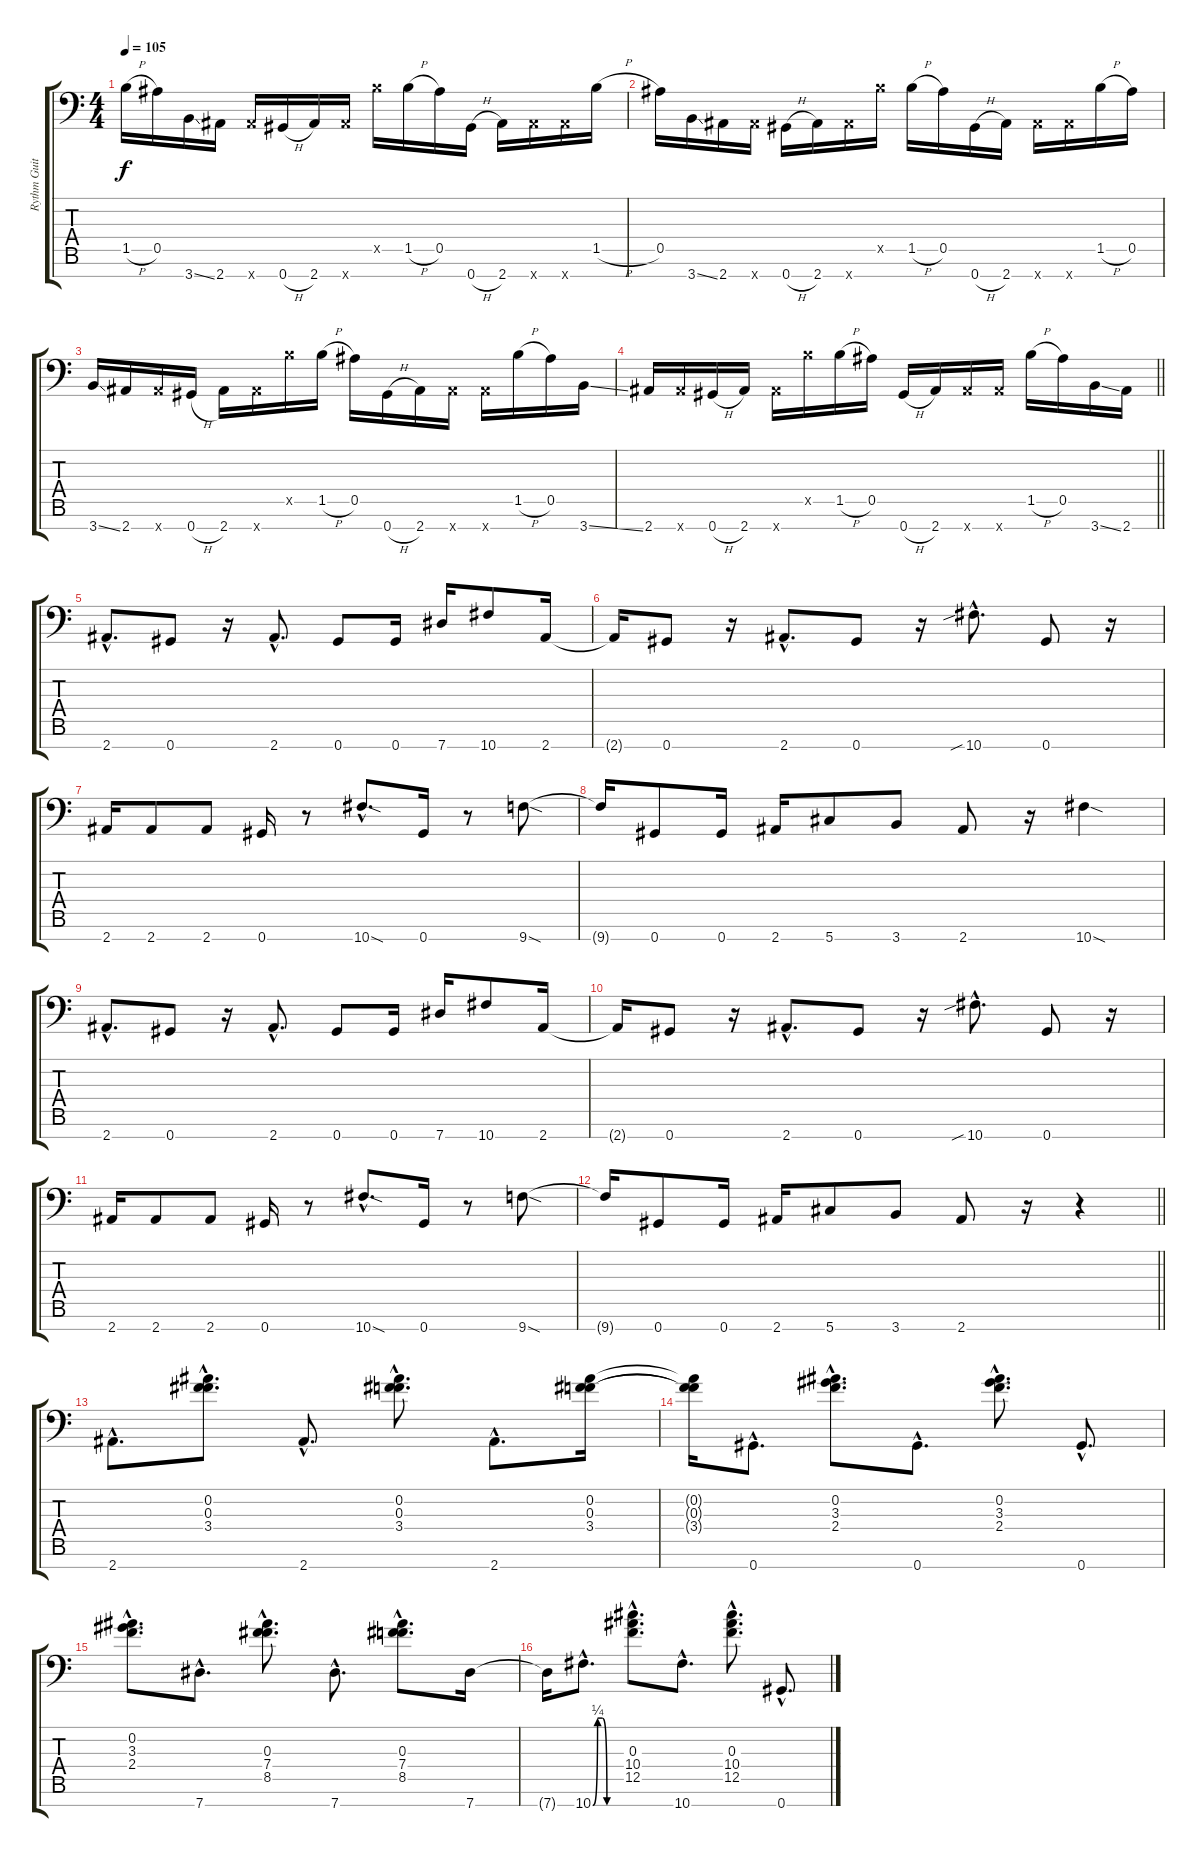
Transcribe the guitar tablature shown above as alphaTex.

\track ("Rythm Guitar #2" "Rythm Guit") {instrument distortionguitar}
\staff {score tabs}
\tuning (Eb4 Bb3 F3 Eb3 Bb2 F2 Ab1) {hide}
\ts (4 4)
\tempo 105
\clef f4
\ks c
1.5{h}.16{dy f} 0.5.16 3.7{ss}.16 2.7.16 2.7{x}.16 0.7{h}.16 2.7.16 2.7{x}.16 1.5{x}.16 1.5{h}.16 0.5.16 0.7{h}.16 2.7.16 2.7{x}.16 2.7{x}.16 1.5{h}.16 |
0.5.16 3.7{ss}.16 2.7.16 2.7{x}.16 0.7{h}.16 2.7.16 2.7{x}.16 1.5{x}.16 1.5{h}.16 0.5.16 0.7{h}.16 2.7.16 2.7{x}.16 2.7{x}.16 1.5{h}.16 0.5.16 |
3.7{ss}.16 2.7.16 2.7{x}.16 0.7{h}.16 2.7.16 2.7{x}.16 1.5{x}.16 1.5{h}.16 0.5.16 0.7{h}.16 2.7.16 2.7{x}.16 2.7{x}.16 1.5{h}.16 0.5.16 3.7{ss}.16 |
\barLineRight lightlight
2.7.16 2.7{x}.16 0.7{h}.16 2.7.16 2.7{x}.16 1.5{x}.16 1.5{h}.16 0.5.16 0.7{h}.16 2.7.16 2.7{x}.16 2.7{x}.16 1.5{h}.16 0.5.16 3.7{ss}.16 2.7.16 |
\section ("" "")
2.7{hac}.8{d} 0.7.8 r.16 2.7{hac}.8{d} 0.7.8 0.7.16 7.7.16 10.7.8 2.7.16 |
2.7{t}.16 0.7.8 r.16 2.7{hac}.8{d} 0.7.8 r.16 10.7{sib hac}.8{d} 0.7.8 r.16 |
2.7.16 2.7.8 2.7.8 0.7.16 r.8 10.7{sod hac}.8{d} 0.7.16 r.8 9.7{sod}.8 |
9.7{t}.16 0.7.8 0.7.16 2.7.16 5.7.8 3.7.8 2.7.8 r.16 10.7{sod}.4 |
2.7{hac}.8{d} 0.7.8 r.16 2.7{hac}.8{d} 0.7.8 0.7.16 7.7.16 10.7.8 2.7.16 |
2.7{t}.16 0.7.8 r.16 2.7{hac}.8{d} 0.7.8 r.16 10.7{sib hac}.8{d} 0.7.8 r.16 |
2.7.16 2.7.8 2.7.8 0.7.16 r.8 10.7{sod hac}.8{d} 0.7.16 r.8 9.7{sod}.8 |
\barLineRight lightlight
9.7{t}.16 0.7.8 0.7.16 2.7.16 5.7.8 3.7.8 2.7.8 r.16 r.4 |
\section ("" "")
2.7{hac}.8{d} (0.2{hac} 0.3{hac} 3.4{hac}).8{d} 2.7{hac}.8{d} (0.2{hac} 0.3{hac} 3.4{hac}).8{d} 2.7{hac}.8{d} (0.2 0.3 3.4).16 |
(0.2{t} 0.3{t} 3.4{t}).16 0.7{hac}.8{d} (0.2{hac} 3.3{hac} 2.4{hac}).8{d} 0.7{hac}.8{d} (0.2{hac} 3.3{hac} 2.4{hac}).8{d} 0.7{hac}.8{d} |
(0.2{hac} 3.3{hac} 2.4{hac}).8{d} 7.7{hac}.8{d} (0.3{hac} 7.4{hac} 8.5{hac}).8{d} 7.7{hac}.8{d} (0.3{hac} 7.4{hac} 8.5{hac}).8{d} 7.7.16 |
7.7{t}.16 10.7{be (custom 0 0 10 1 20 1 30 0 60 0) hac}.8{d} (0.3{hac} 10.4{hac} 12.5{hac}).8{d} 10.7{hac}.8{d} (0.3{hac} 10.4{hac} 12.5{hac}).8{d} 0.7{hac}.8{d}
